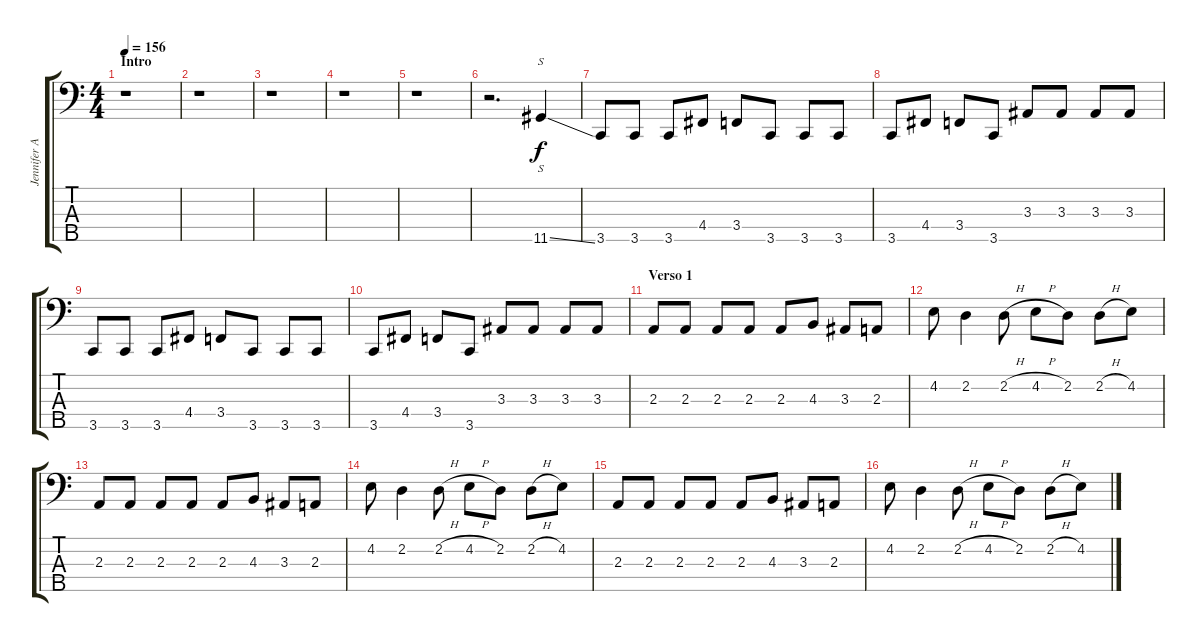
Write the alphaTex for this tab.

\track ("Jennifer Arroyo" "Jennifer A") {instrument electricbassfinger}
\staff {score tabs}
\tuning (F2 C2 G1 D1 A0) {hide}
\ts (4 4)
\section ("" "Intro")
\tempo 156
\clef f4
\ks c
r.1{dy f instrument electricbassfinger} |
r.1 |
r.1 |
r.1 |
r.1 |
r.2{d} 11.5{ss}.4{s} |
3.5.8 3.5.8 3.5.8 4.4.8 3.4.8 3.5.8 3.5.8 3.5.8 |
3.5.8 4.4.8 3.4.8 3.5.8 3.3.8 3.3.8 3.3.8 3.3.8 |
3.5.8 3.5.8 3.5.8 4.4.8 3.4.8 3.5.8 3.5.8 3.5.8 |
3.5.8 4.4.8 3.4.8 3.5.8 3.3.8 3.3.8 3.3.8 3.3.8 |
\section ("" "Verso 1")
2.3.8 2.3.8 2.3.8 2.3.8 2.3.8 4.3.8 3.3.8 2.3.8 |
4.2.8 2.2.4 2.2{h}.8 4.2{h}.8 2.2.8 2.2{h}.8 4.2.8 |
2.3.8 2.3.8 2.3.8 2.3.8 2.3.8 4.3.8 3.3.8 2.3.8 |
4.2.8 2.2.4 2.2{h}.8 4.2{h}.8 2.2.8 2.2{h}.8 4.2.8 |
2.3.8 2.3.8 2.3.8 2.3.8 2.3.8 4.3.8 3.3.8 2.3.8 |
4.2.8 2.2.4 2.2{h}.8 4.2{h}.8 2.2.8 2.2{h}.8 4.2.8
